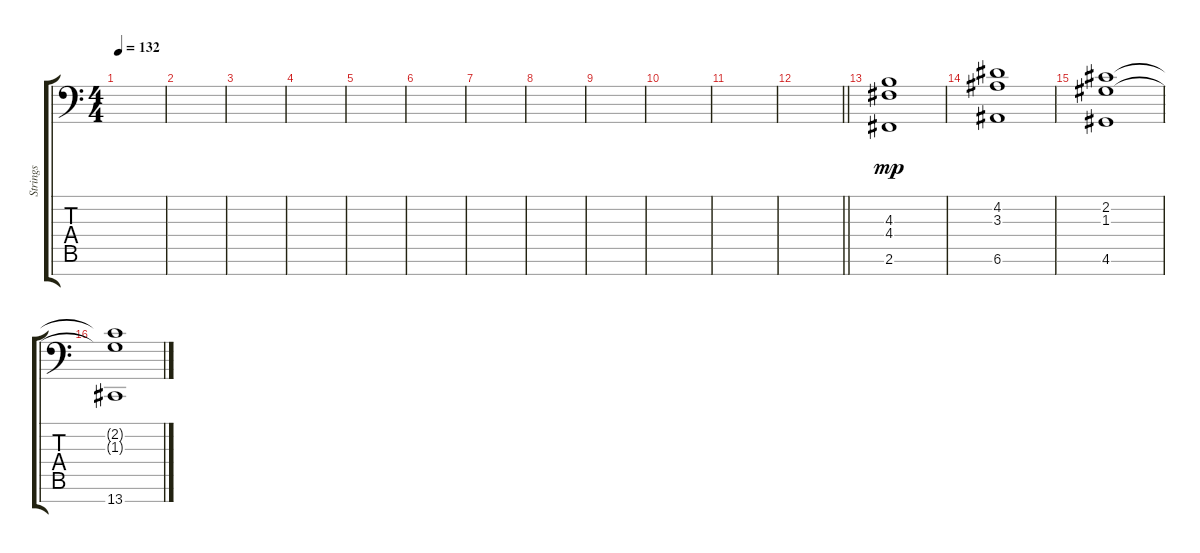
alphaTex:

\track ("Strings" "Strings") {instrument cello}
\staff {score tabs}
\tuning (E4 B3 G3 D3 A2 E2 C1) {hide}
\ts (4 4)
\tempo 132
\clef f4
\ks c
|
|
|
|
|
|
|
|
|
|
|
\barLineRight lightlight
|
\section ("" "")
(4.3 4.4 2.6).1{dy mp} |
(4.2 3.3 6.6).1 |
(2.2 1.3 4.6).1 |
(2.2{t} 1.3{t} 13.7).1
